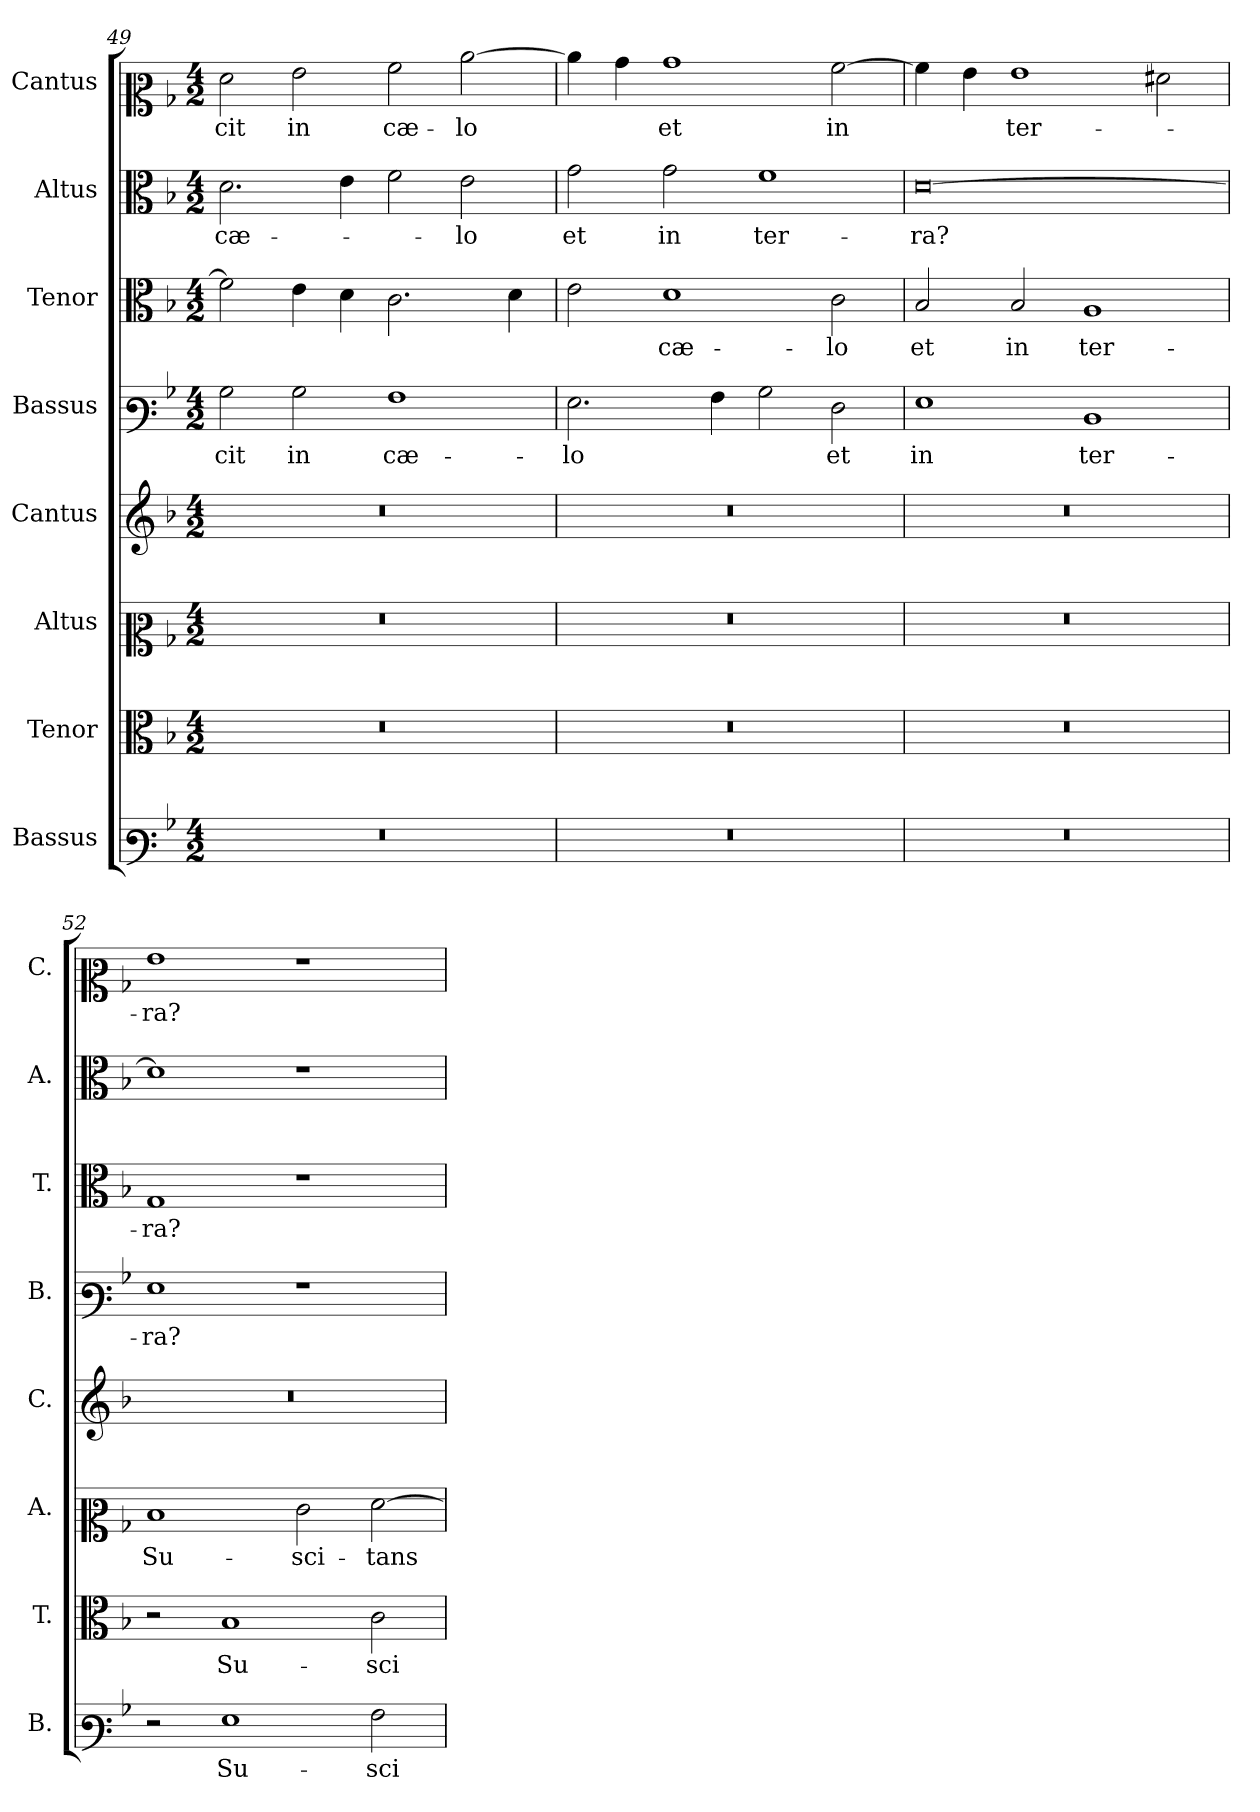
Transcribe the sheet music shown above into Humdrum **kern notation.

**kern	**text	**kern	**text	**kern	**text	**kern	**kern	**text	**kern	**text	**kern	**text	**kern	**text
*part8	*part8	*part7	*part7	*part6	*part6	*part5	*part4	*part4	*part3	*part3	*part2	*part2	*part1	*part1
*staff8	*staff8	*staff7	*staff7	*staff6	*staff6	*staff5	*staff4	*staff4	*staff3	*staff3	*staff2	*staff2	*staff1	*staff1
*I"Bassus	*	*I"Tenor	*	*I"Altus	*	*I"Cantus	*I"Bassus	*	*I"Tenor	*	*I"Altus	*	*I"Cantus	*
*I'B.	*	*I'T.	*	*I'A.	*	*I'C.	*I'B.	*	*I'T.	*	*I'A.	*	*I'C.	*
*clefF3	*	*clefC3	*	*clefC2	*	*clefG2	*clefF3	*	*clefC3	*	*clefC3	*	*clefC2	*
*k[b-]	*	*k[b-]	*	*k[b-]	*	*k[b-]	*k[b-]	*	*k[b-]	*	*k[b-]	*	*k[b-]	*
*M4/2	*	*M4/2	*	*M4/2	*	*M4/2	*M4/2	*	*M4/2	*	*M4/2	*	*M4/2	*
=49	=49	=49	=49	=49	=49	=49	=49	=49	=49	=49	=49	=49	=49	=49
!LO:N:vis=1	!	!LO:N:vis=1	!	!LO:N:vis=1	!	!LO:N:vis=1	!	!	!	!	!	!	!	!
0r	.	0r	.	0r	.	0r	2B-\	-cit	2f\]	.	2.d\	cæ-	2f\	-cit
.	.	.	.	.	.	.	2B-\	in	4e\	.	.	.	2g\	in
.	.	.	.	.	.	.	.	.	4d\	.	4e\	.	.	.
.	.	.	.	.	.	.	1A	cæ-	2.c\	.	2f\	.	2a\	cæ-
.	.	.	.	.	.	.	.	.	.	.	2e\	-lo	[2cc\	-lo
.	.	.	.	.	.	.	.	.	4d\	.	.	.	.	.
=50	=50	=50	=50	=50	=50	=50	=50	=50	=50	=50	=50	=50	=50	=50
!LO:N:vis=1	!	!LO:N:vis=1	!	!LO:N:vis=1	!	!LO:N:vis=1	!	!	!	!	!	!	!	!
0r	.	0r	.	0r	.	0r	2.G\	-lo	2e\	.	2g\	et	4cc\]	.
.	.	.	.	.	.	.	.	.	.	.	.	.	4b-\	.
.	.	.	.	.	.	.	.	.	1d	cæ-	2g\	in	1b-	et
.	.	.	.	.	.	.	4A\	.	.	.	.	.	.	.
.	.	.	.	.	.	.	2B-\	.	.	.	1f	ter-	.	.
.	.	.	.	.	.	.	2F\	et	2c\	-lo	.	.	[2a\	in
=51	=51	=51	=51	=51	=51	=51	=51	=51	=51	=51	=51	=51	=51	=51
!LO:N:vis=1	!	!LO:N:vis=1	!	!LO:N:vis=1	!	!LO:N:vis=1	!	!	!	!	!	!	!	!
0r	.	0r	.	0r	.	0r	1G	in	2B-/	et	[0d	-ra?	4a\]	.
.	.	.	.	.	.	.	.	.	.	.	.	.	4g\	.
.	.	.	.	.	.	.	.	.	2B-/	in	.	.	1g	ter-
.	.	.	.	.	.	.	1D	ter-	1A	ter-	.	.	.	.
.	.	.	.	.	.	.	.	.	.	.	.	.	2f#X\	.
=52	=52	=52	=52	=52	=52	=52	=52	=52	=52	=52	=52	=52	=52	=52
!	!	!	!	!	!	!LO:N:vis=1	!	!	!	!	!	!	!	!
2r	.	2r	.	1d	Su-	0r	1G	-ra?	1G	-ra?	1d]	.	1g	-ra?
1G	Su-	1B-	Su-	.	.	.	.	.	.	.	.	.	.	.
.	.	.	.	2e\	-sci-	.	1r	.	1r	.	1r	.	1r	.
2A\	-sci-	2c\	-sci-	[2f\	-tans	.	.	.	.	.	.	.	.	.
=	=	=	=	=	=	=	=	=	=	=	=	=	=	=
*-	*-	*-	*-	*-	*-	*-	*-	*-	*-	*-	*-	*-	*-	*-
